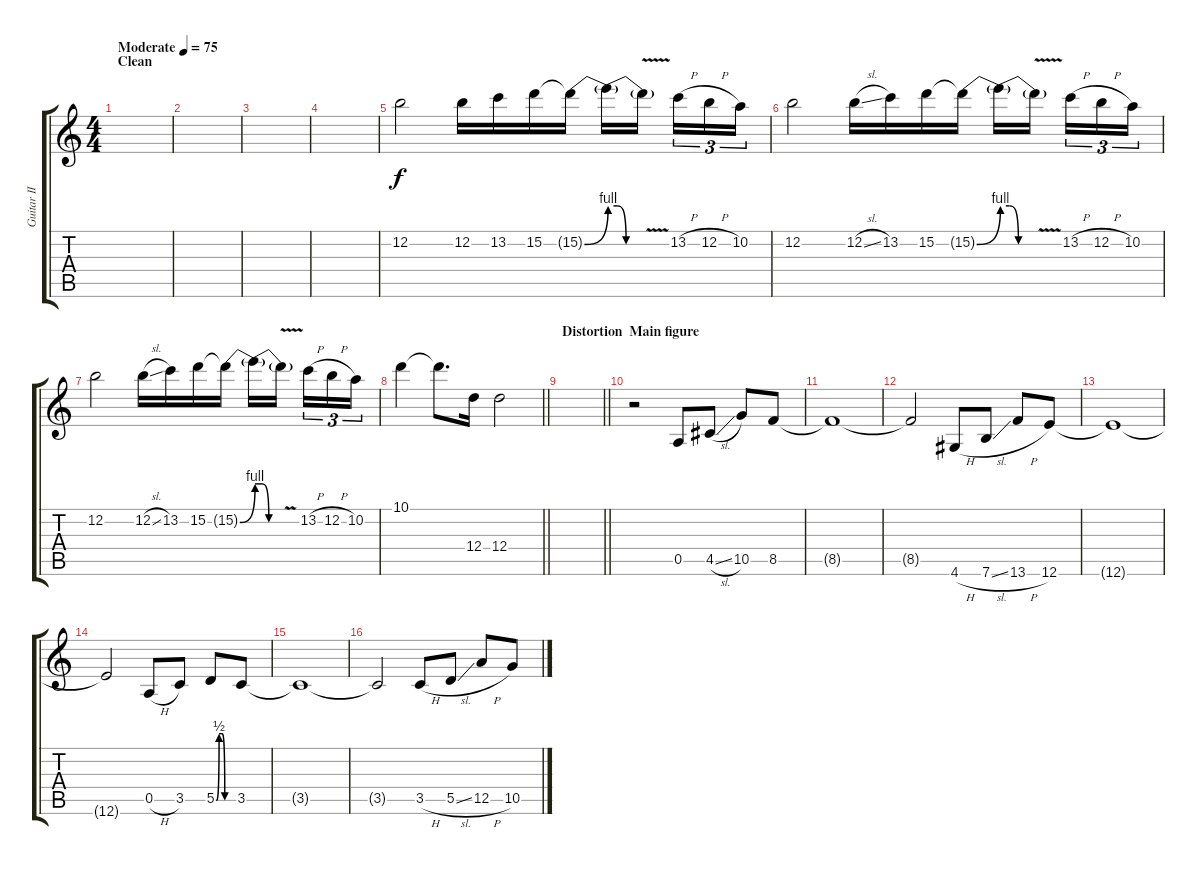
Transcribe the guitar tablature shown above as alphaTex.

\track ("Guitar II" "Guitar II") {instrument distortionguitar}
\staff {score tabs}
\tuning (E4 B3 G3 D3 A2 E2) {hide}
\ts (4 4)
\section ("" "Clean")
\tempo (75 "Moderate")
\clef g2
\ks c
|
|
|
|
12.2.2{balance 8 instrument electricguitarclean} 12.2.16 13.2.16 15.2.16 15.2{be (bend 0 0 60 4) t}.16 15.2{be (custom 0 4 15 4 30 0 60 0) t}.16 15.2{v t}.16{beam splitsecondary} 13.2{h}.16{tu (3 2)} 12.2{h}.16{tu (3 2)} 10.2.16{tu (3 2)} |
12.2.2 12.2{sl}.16 13.2.16 15.2.16 15.2{be (bend 0 0 60 4) t}.16 15.2{be (custom 0 4 15 4 30 0 60 0) t}.16 15.2{v t}.16{beam splitsecondary} 13.2{h}.16{tu (3 2)} 12.2{h}.16{tu (3 2)} 10.2.16{tu (3 2)} |
12.2.2 12.2{sl}.16 13.2.16 15.2.16 15.2{be (bend 0 0 60 4) t}.16 15.2{be (custom 0 4 15 4 30 0 60 0) t}.16 15.2{v t}.16{beam splitsecondary} 13.2{h}.16{tu (3 2)} 12.2{h}.16{tu (3 2)} 10.2.16{tu (3 2)} |
\barLineRight lightlight
10.1.4 10.1{t}.8{d} 12.4.16 12.4.2 |
\section ("" "Distortion")
\barLineRight lightlight
|
\section ("" "Main figure")
r.2{balance 1 instrument distortionguitar} 0.5.8 4.5{sl}.8 10.5.8 8.5.8 |
8.5{t}.1 |
8.5{t}.2 4.6{h}.8 7.6{sl}.8 13.6{h}.8 12.6.8 |
12.6{t}.1 |
12.6{t}.2 0.5{h}.8 3.5.8 5.5{be (custom 0 0 10 2 20 2 30 0 60 0)}.8 3.5.8 |
3.5{t}.1 |
3.5{t}.2 3.5{h}.8 5.5{sl}.8 12.5{h}.8 10.5.8
